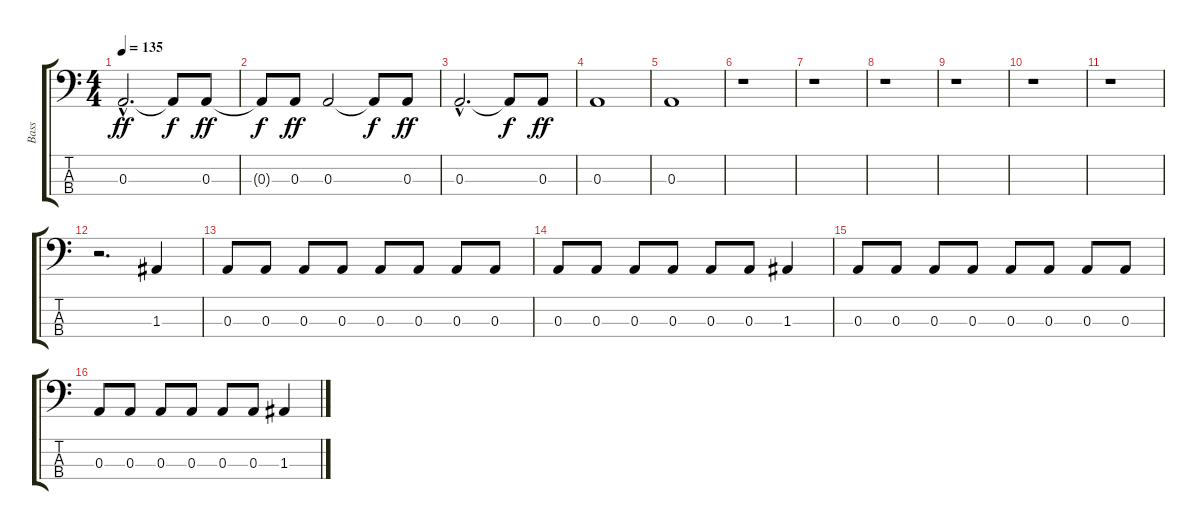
\track ("Bass" "Bass") {instrument electricbassfinger}
\staff {score tabs}
\tuning (G2 D2 A1 E1) {hide}
\ts (4 4)
\tempo 135
\clef f4
\ks c
0.3{hac}.2{d dy ff} 0.3{t}.8{dy f} 0.3.8{dy ff} |
0.3{t}.8{dy f} 0.3.8{dy ff} 0.3.2 0.3{t}.8{dy f} 0.3.8{dy ff} |
0.3{hac}.2{d} 0.3{t}.8{dy f} 0.3.8{dy ff} |
0.3.1 |
0.3.1 |
r.1 |
r.1 |
r.1 |
r.1 |
r.1 |
r.1 |
r.2{d} 1.3.4 |
0.3.8 0.3.8 0.3.8 0.3.8 0.3.8 0.3.8 0.3.8 0.3.8 |
0.3.8 0.3.8 0.3.8 0.3.8 0.3.8 0.3.8 1.3.4 |
0.3.8 0.3.8 0.3.8 0.3.8 0.3.8 0.3.8 0.3.8 0.3.8 |
0.3.8 0.3.8 0.3.8 0.3.8 0.3.8 0.3.8 1.3.4
